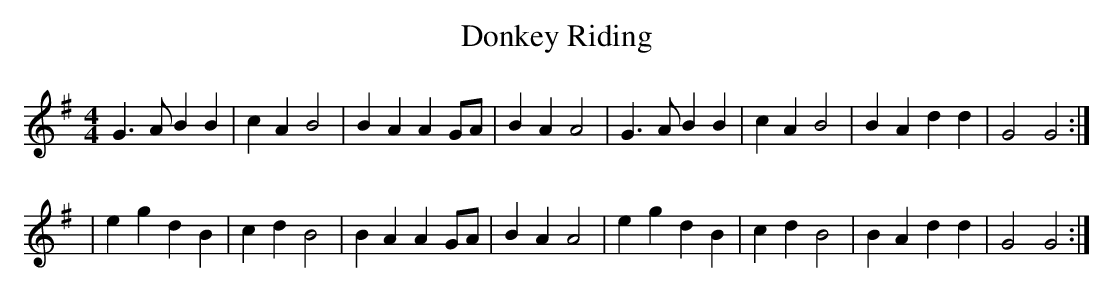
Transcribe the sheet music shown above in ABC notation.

X:1
T:Donkey Riding
M:4/4
L:1/4
K:G
G>A BB |cA  B2 |BAAG/2A/2|BAA2|G>A BB |cA  B2|BAdd|G2G2:|
|eg dB | cd B2| BAAG/2A/2|BAA2|eg dB|cd B2|BAdd|G2G2:|
